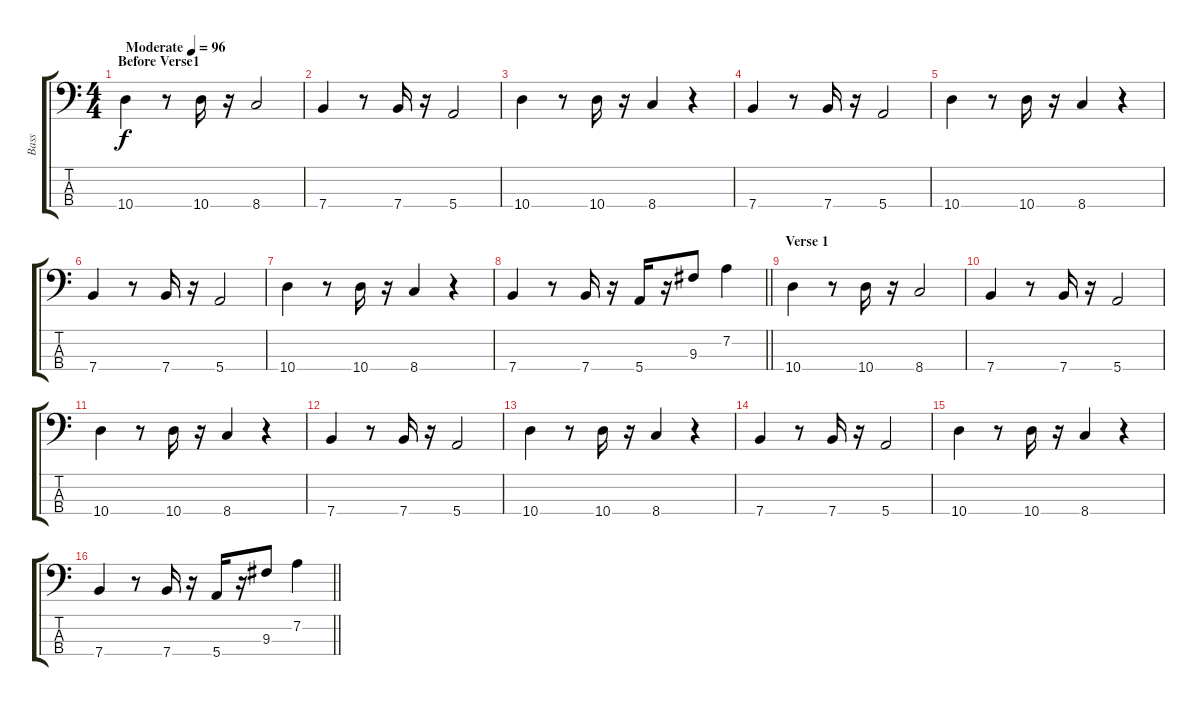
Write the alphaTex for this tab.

\track ("Bass" "Bass") {instrument electricbassfinger}
\staff {score tabs}
\tuning (G2 D2 A1 E1) {hide}
\ts (4 4)
\section ("" "Before Verse1")
\tempo (96 "Moderate")
\clef f4
\ks c
10.4.4{dy f instrument electricbassfinger} r.8 10.4.16 r.16 8.4.2 |
7.4.4 r.8 7.4.16 r.16 5.4.2 |
10.4.4 r.8 10.4.16 r.16 8.4.4 r.4 |
7.4.4 r.8 7.4.16 r.16 5.4.2 |
10.4.4 r.8 10.4.16 r.16 8.4.4 r.4 |
7.4.4 r.8 7.4.16 r.16 5.4.2 |
10.4.4 r.8 10.4.16 r.16 8.4.4 r.4 |
\barLineRight lightlight
7.4.4 r.8 7.4.16 r.16 5.4.16 r.16 9.3.8 7.2.4 |
\section ("" "Verse 1")
10.4.4 r.8 10.4.16 r.16 8.4.2 |
7.4.4 r.8 7.4.16 r.16 5.4.2 |
10.4.4 r.8 10.4.16 r.16 8.4.4 r.4 |
7.4.4 r.8 7.4.16 r.16 5.4.2 |
10.4.4 r.8 10.4.16 r.16 8.4.4 r.4 |
7.4.4 r.8 7.4.16 r.16 5.4.2 |
10.4.4 r.8 10.4.16 r.16 8.4.4 r.4 |
\barLineRight lightlight
7.4.4 r.8 7.4.16 r.16 5.4.16 r.16 9.3.8 7.2.4
